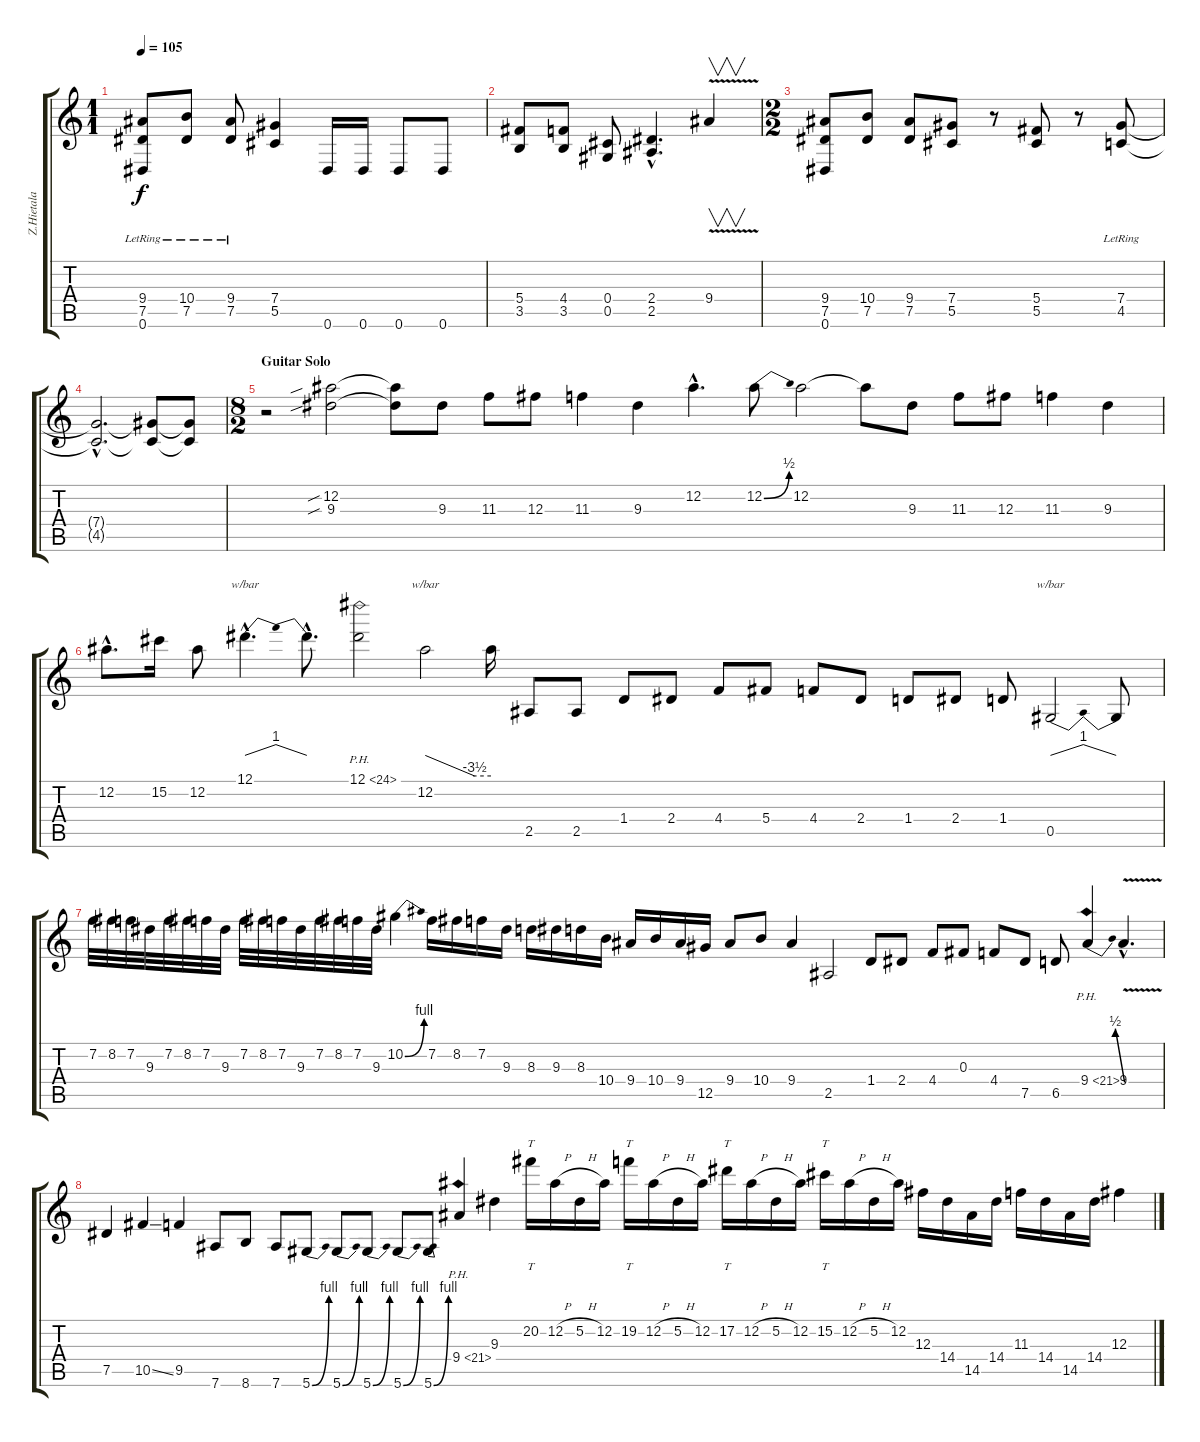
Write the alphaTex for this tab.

\track ("Z.Hietala" "Z.Hietala") {instrument distortionguitar}
\staff {score tabs}
\tuning (Eb4 Bb3 Gb3 Db3 Ab2 Eb2) {hide}
\ts (1 1)
\tempo 105
\clef g2
\ks c
(9.4{lr} 7.5 0.6).8{dy f} (10.4{lr} 7.5).8 (9.4{lr} 7.5).8 (7.4 5.5).4 0.6.16 0.6.16 0.6.8 0.6.8 |
(5.4 3.5).8 (4.4 3.5).8 (0.4 0.5).8 (2.4{hac} 2.5{hac}).4{d} 9.4{v}.4{v} |
\ts (2 2)
(9.4 7.5 0.6).8 (10.4 7.5).8 (9.4 7.5).8 (7.4 5.5).8 r.8 (5.4 5.5).8 r.8 (7.4 4.5{lr}).8 |
(7.4{hac t} 4.5{hac t}).2{d} (7.4{t} 4.5{t}).8 (7.4{t} 4.5{t}).8 |
\ts (8 2)
\section ("" "Guitar Solo")
r.2 (12.2{sib} 9.3{sib}).2 (12.2{t} 9.3{t}).8 9.3.8 11.3.8 12.3.8 11.3.4 9.3.4 12.2{hac}.4{d} 12.2{be (bend 0 0 60 2)}.8 12.2.2 12.2{t}.8 9.3.8 11.3.8 12.3.8 11.3.4 9.3.4 |
12.2{hac}.8{d} 15.2.16 12.2.8 12.1{hac}.4{d tbe (dip default 0 0 30 4 60 0)} 12.1{hac t}.8{d} 12.1{ph 12}.2 12.2.2{tbe (custom default 0 0 45 -14 60 -14)} 12.2{t}.16 2.5.8 2.5.8 1.4.8 2.4.8 4.4.8 5.4.8 4.4.8 2.4.8 1.4.8 2.4.8 1.4.8 0.5.2{tbe (dip default 0 0 30 4 60 0)} 0.5{t}.8 |
7.2.32 8.2.32 7.2.32 9.3.32 7.2.32 8.2.32 7.2.32 9.3.32 7.2.32 8.2.32 7.2.32 9.3.32 7.2.32 8.2.32 7.2.32 9.3.32 10.2{be (bend 0 0 60 4)}.4 7.2.16 8.2.16 7.2.16 9.3.16 8.3.16 9.3.16 8.3.16 10.4.16 9.4.16 10.4.16 9.4.16 12.5.16 9.4.8 10.4.8 9.4.4 2.5.2 1.4.8 2.4.8 4.4.8 0.3.8 4.4.8 7.5.8 6.5.8 9.4{be (bend 0 0 60 2) ph 12}.4 9.4{v hac}.4{d} |
7.5.4 10.5{ss}.4 9.5.4 7.6.8 8.6.8 7.6.8 5.6{be (bend 0 0 60 4)}.8 5.6{be (bend 0 0 60 4)}.8 5.6{be (bend 0 0 60 4)}.8 5.6{be (bend 0 0 60 4)}.8 5.6{be (bend 0 0 60 4)}.8 9.4{ph 12}.4 9.3.4 20.2.16{tt} 12.2{h}.16 5.2{h}.16 12.2.16 19.2.16{tt} 12.2{h}.16 5.2{h}.16 12.2.16 17.2.16{tt} 12.2{h}.16 5.2{h}.16 12.2.16 15.2.16{tt} 12.2{h}.16 5.2{h}.16 12.2.16 12.3.16 14.4.16 14.5.16 14.4.16 11.3.16 14.4.16 14.5.16 14.4.16 12.3.4
